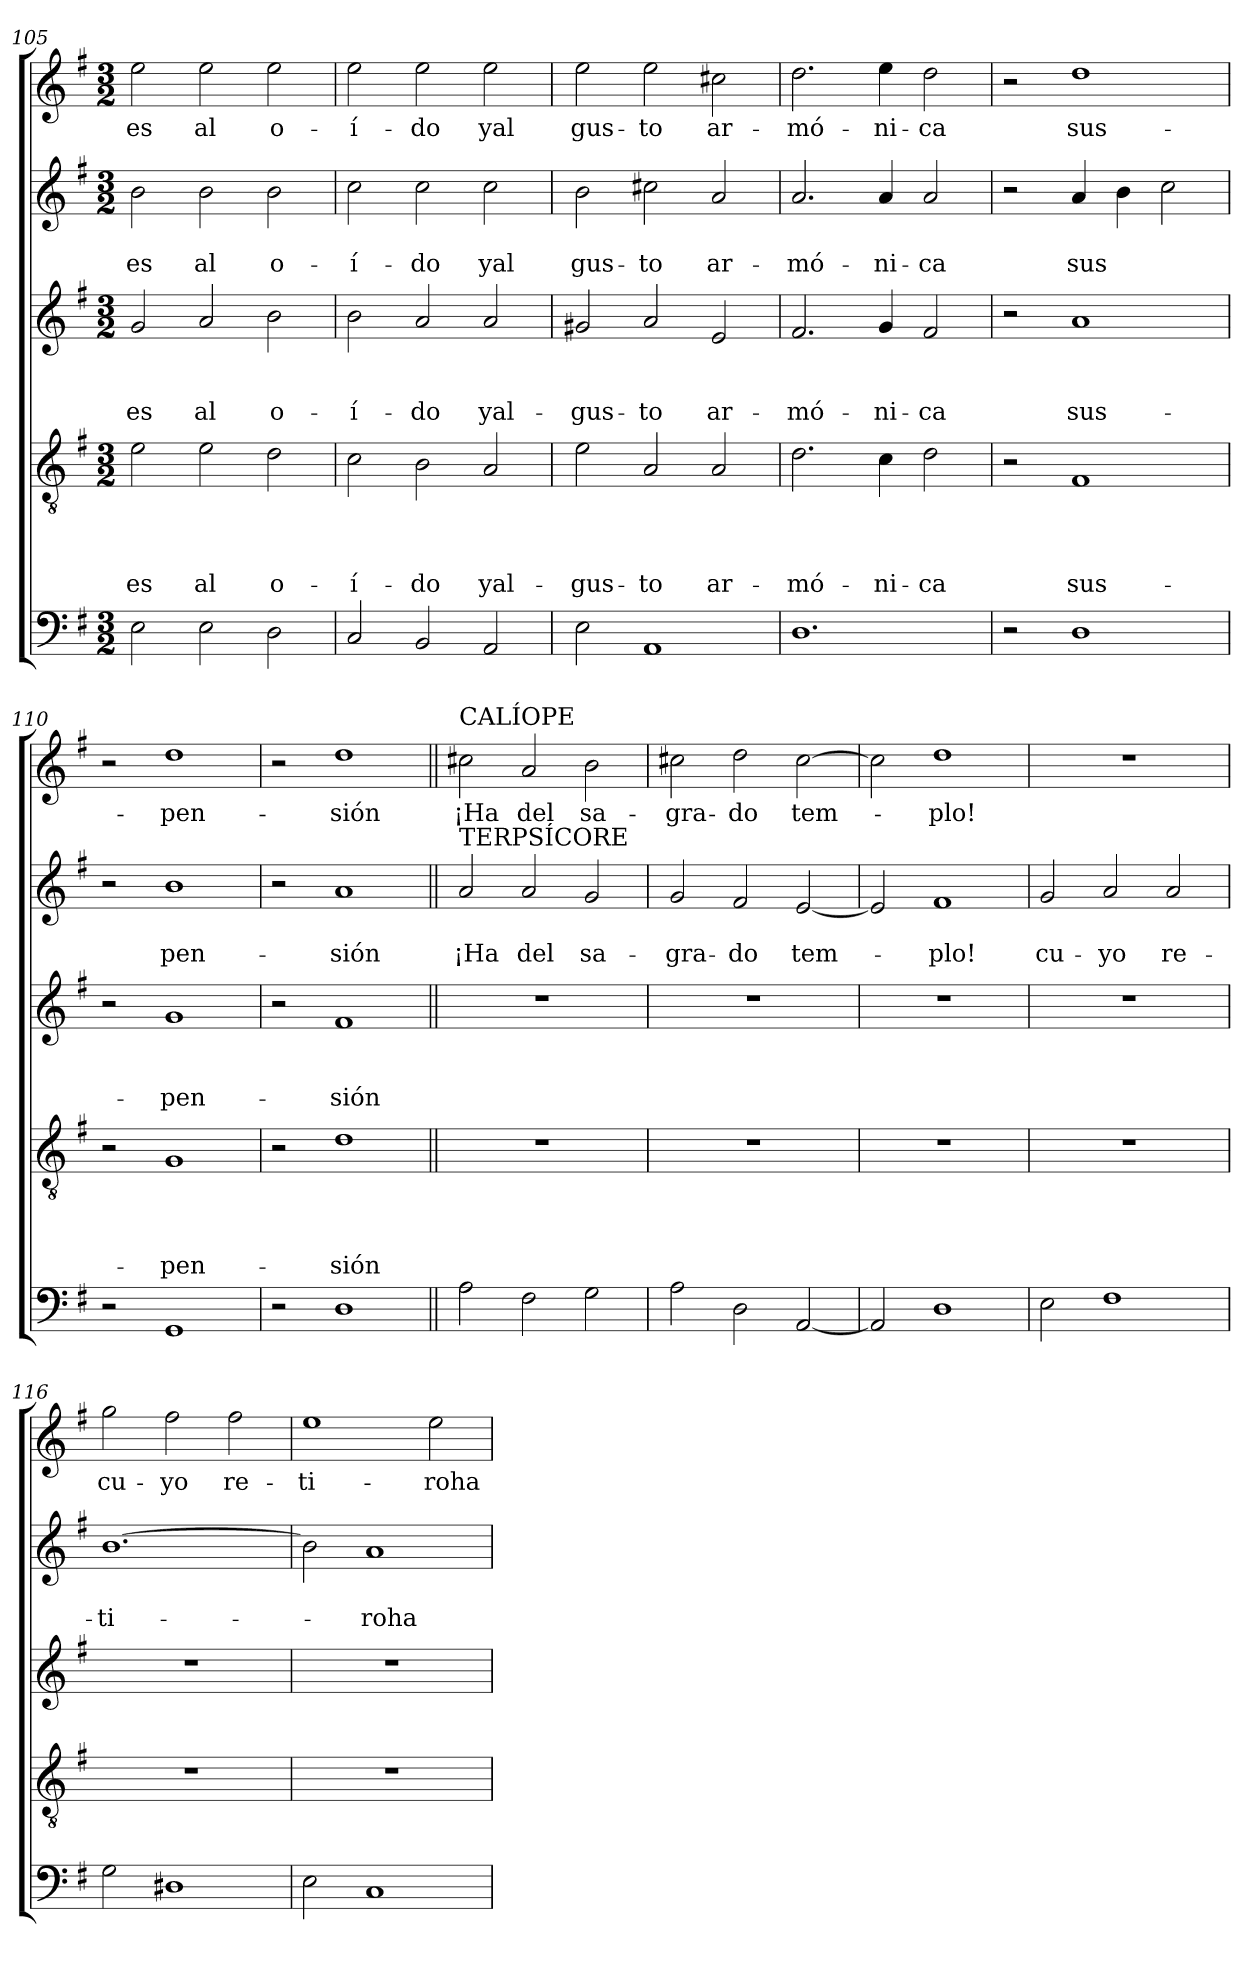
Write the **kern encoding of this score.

**kern	**kern	**text	**text	**text	**text	**kern	**text	**text	**text	**kern	**text	**text	**kern	**text
*part5	*part4	*part4	*part4	*part4	*part4	*part3	*part3	*part3	*part3	*part2	*part2	*part2	*part1	*part1
*staff5	*staff4	*staff4	*staff4	*staff4	*staff4	*staff3	*staff3	*staff3	*staff3	*staff2	*staff2	*staff2	*staff1	*staff1
*clefF4	*clefGv2	*	*	*	*	*clefG2	*	*	*	*clefG2	*	*	*clefG2	*
*k[f#]	*k[f#]	*	*	*	*	*k[f#]	*	*	*	*k[f#]	*	*	*k[f#]	*
*G:	*G:	*	*	*	*	*G:	*	*	*	*G:	*	*	*G:	*
*M3/2	*M3/2	*	*	*	*	*M3/2	*	*	*	*M3/2	*	*	*M3/2	*
=105	=105	=105	=105	=105	=105	=105	=105	=105	=105	=105	=105	=105	=105	=105
!	!	!	!	!	!LO:LY:b	!	!	!	!LO:LY:b	!	!	!LO:LY:b	!	!LO:LY:b
2E\	2e\	.	.	.	es	2g/	.	.	es	2b\	.	es	2ee\	es
!	!	!	!	!	!LO:LY:b	!	!	!	!LO:LY:b	!	!	!LO:LY:b	!	!LO:LY:b
2E\	2e\	.	.	.	al	2a/	.	.	al	2b\	.	al	2ee\	al
!	!	!	!	!	!LO:LY:b	!	!	!	!LO:LY:b	!	!	!LO:LY:b	!	!LO:LY:b
2D\	2d\	.	.	.	o-	2b\	.	.	o-	2b\	.	o-	2ee\	o-
=106	=106	=106	=106	=106	=106	=106	=106	=106	=106	=106	=106	=106	=106	=106
!	!	!	!	!	!LO:LY:b	!	!	!	!LO:LY:b	!	!	!LO:LY:b	!	!LO:LY:b
2C/	2c\	.	.	.	-í-	2b\	.	.	-í-	2cc\	.	-í-	2ee\	-í-
!	!	!	!	!	!LO:LY:b	!	!	!	!LO:LY:b	!	!	!LO:LY:b	!	!LO:LY:b
2BB/	2B\	.	.	.	-do	2a/	.	.	-do	2cc\	.	-do	2ee\	-do
!	!	!	!	!	!LO:LY:b	!	!	!	!LO:LY:b	!	!	!LO:LY:b	!	!LO:LY:b
2AA/	2A/	.	.	.	yal-	2a/	.	.	yal-	2cc\	.	yal	2ee\	yal
=107	=107	=107	=107	=107	=107	=107	=107	=107	=107	=107	=107	=107	=107	=107
!	!	!	!	!	!LO:LY:b	!	!	!	!LO:LY:b	!	!	!LO:LY:b	!	!LO:LY:b
2E\	2e\	.	.	.	-gus-	2g#X/	.	.	-gus-	2b\	.	gus-	2ee\	gus-
!	!	!	!	!	!LO:LY:b	!	!	!	!LO:LY:b	!	!	!LO:LY:b	!	!LO:LY:b
1AA	2A/	.	.	.	-to	2a/	.	.	-to	2cc#X\	.	-to	2ee\	-to
!	!	!	!	!	!LO:LY:b	!	!	!	!LO:LY:b	!	!	!LO:LY:b	!	!LO:LY:b
.	2A/	.	.	.	ar-	2e/	.	.	ar-	2a/	.	ar-	2cc#X\	ar-
=108	=108	=108	=108	=108	=108	=108	=108	=108	=108	=108	=108	=108	=108	=108
!	!	!	!	!	!LO:LY:b	!	!	!	!LO:LY:b	!	!	!LO:LY:b	!	!LO:LY:b
1.D	2.d\	.	.	.	-mó-	2.f#/	.	.	-mó-	2.a/	.	-mó-	2.dd\	-mó-
!	!	!	!	!	!LO:LY:b	!	!	!	!LO:LY:b	!	!	!LO:LY:b	!	!LO:LY:b
.	4c\	.	.	.	-ni-	4g/	.	.	-ni-	4a/	.	-ni-	4ee\	-ni-
!	!	!	!	!	!LO:LY:b	!	!	!	!LO:LY:b	!	!	!LO:LY:b	!	!LO:LY:b
.	2d\	.	.	.	-ca	2f#/	.	.	-ca	2a/	.	-ca	2dd\	-ca
=109	=109	=109	=109	=109	=109	=109	=109	=109	=109	=109	=109	=109	=109	=109
2r	2r	.	.	.	.	2r	.	.	.	2r	.	.	2r	.
!	!	!	!	!	!LO:LY:b	!	!	!	!LO:LY:b	!	!	!LO:LY:b	!	!LO:LY:b
1D	1F#	.	.	.	sus-	1a	.	.	sus-	4a/	.	sus	1dd	sus-
.	.	.	.	.	.	.	.	.	.	4b\	.	.	.	.
.	.	.	.	.	.	.	.	.	.	2cc\	.	.	.	.
!!LO:LB:g=z
=110	=110	=110	=110	=110	=110	=110	=110	=110	=110	=110	=110	=110	=110	=110
2r	2r	.	.	.	.	2r	.	.	.	2r	.	.	2r	.
!	!	!	!	!	!LO:LY:b	!	!	!	!LO:LY:b	!	!	!LO:LY:b	!	!LO:LY:b
1GG	1G	.	.	.	-pen-	1g	.	.	-pen-	1b	.	pen-	1dd	-pen-
=111	=111	=111	=111	=111	=111	=111	=111	=111	=111	=111	=111	=111	=111	=111
2r	2r	.	.	.	.	2r	.	.	.	2r	.	.	2r	.
!	!	!	!	!	!LO:LY:b	!	!	!	!LO:LY:b	!	!	!LO:LY:b	!	!LO:LY:b
1D	1d	.	.	.	-sión	1f#	.	.	-sión	1a	.	-sión	1dd	-sión
!!LO:LB:g=z
=112||	=112||	=112||	=112||	=112||	=112||	=112||	=112||	=112||	=112||	=112||	=112||	=112||	=112||	=112||
*	*	*	*	*	*	*	*	*	*	*	*	*	*MM24	*
!	!	!	!	!	!	!	!	!	!	!	!	!	!LO:TX:a:t=CALÍOPE	!
!	!	!	!	!	!	!	!	!	!	!LO:TX:a:t=TERPSÍCORE	!	!	!	!
!	!LO:N:vis=1	!	!	!	!	!LO:N:vis=1	!	!	!	!	!	!LO:LY:b	!	!LO:LY:b
2A\	1.r	.	.	.	.	1.r	.	.	.	2a/	.	¡Ha	2cc#X\	¡Ha
!	!	!	!	!	!	!	!	!	!	!	!	!LO:LY:b	!	!LO:LY:b
2F#\	.	.	.	.	.	.	.	.	.	2a/	.	del	2a/	del
!	!	!	!	!	!	!	!	!	!	!	!	!LO:LY:b	!	!LO:LY:b
2G\	.	.	.	.	.	.	.	.	.	2g/	.	sa-	2b\	sa-
=113	=113	=113	=113	=113	=113	=113	=113	=113	=113	=113	=113	=113	=113	=113
!	!LO:N:vis=1	!	!	!	!	!LO:N:vis=1	!	!	!	!	!	!LO:LY:b	!	!LO:LY:b
2A\	1.r	.	.	.	.	1.r	.	.	.	2g/	.	-gra-	2cc#X\	-gra-
!	!	!	!	!	!	!	!	!	!	!	!	!LO:LY:b	!	!LO:LY:b
2D\	.	.	.	.	.	.	.	.	.	2f#/	.	-do	2dd\	-do
!	!	!	!	!	!	!	!	!	!	!	!	!LO:LY:b	!	!LO:LY:b
[<2AA/	.	.	.	.	.	.	.	.	.	[<2e/	.	tem-	[>2cc#\	tem-
=114	=114	=114	=114	=114	=114	=114	=114	=114	=114	=114	=114	=114	=114	=114
!	!LO:N:vis=1	!	!	!	!	!LO:N:vis=1	!	!	!	!	!	!	!	!
2AA/]	1.r	.	.	.	.	1.r	.	.	.	2e/]	.	.	2cc#\]	.
!	!	!	!	!	!	!	!	!	!	!	!	!LO:LY:b	!	!LO:LY:b
1D	.	.	.	.	.	.	.	.	.	1f#	.	-plo!	1dd	-plo!
=115	=115	=115	=115	=115	=115	=115	=115	=115	=115	=115	=115	=115	=115	=115
!	!LO:N:vis=1	!	!	!	!	!LO:N:vis=1	!	!	!	!	!	!LO:LY:b	!LO:N:vis=1	!
2E\	1.r	.	.	.	.	1.r	.	.	.	2g/	.	cu-	1.r	.
!	!	!	!	!	!	!	!	!	!	!	!	!LO:LY:b	!	!
1F#	.	.	.	.	.	.	.	.	.	2a/	.	-yo	.	.
!	!	!	!	!	!	!	!	!	!	!	!	!LO:LY:b	!	!
.	.	.	.	.	.	.	.	.	.	2a/	.	re-	.	.
=116	=116	=116	=116	=116	=116	=116	=116	=116	=116	=116	=116	=116	=116	=116
!	!LO:N:vis=1	!	!	!	!	!LO:N:vis=1	!	!	!	!	!	!LO:LY:b	!	!LO:LY:b
2G\	1.r	.	.	.	.	1.r	.	.	.	[>1.b	.	-ti-	2gg\	cu-
!	!	!	!	!	!	!	!	!	!	!	!	!	!	!LO:LY:b
1D#X	.	.	.	.	.	.	.	.	.	.	.	.	2ff#\	-yo
!	!	!	!	!	!	!	!	!	!	!	!	!	!	!LO:LY:b
.	.	.	.	.	.	.	.	.	.	.	.	.	2ff#\	re-
=117	=117	=117	=117	=117	=117	=117	=117	=117	=117	=117	=117	=117	=117	=117
!	!LO:N:vis=1	!	!	!	!	!LO:N:vis=1	!	!	!	!	!	!	!	!LO:LY:b
2E\	1.r	.	.	.	.	1.r	.	.	.	2b\]	.	.	1ee	-ti-
!	!	!	!	!	!	!	!	!	!	!	!	!LO:LY:b	!	!
1C	.	.	.	.	.	.	.	.	.	1a	.	-roha-	.	.
!	!	!	!	!	!	!	!	!	!	!	!	!	!	!LO:LY:b
.	.	.	.	.	.	.	.	.	.	.	.	.	2ee\	-roha-
=	=	=	=	=	=	=	=	=	=	=	=	=	=	=
*-	*-	*-	*-	*-	*-	*-	*-	*-	*-	*-	*-	*-	*-	*-
